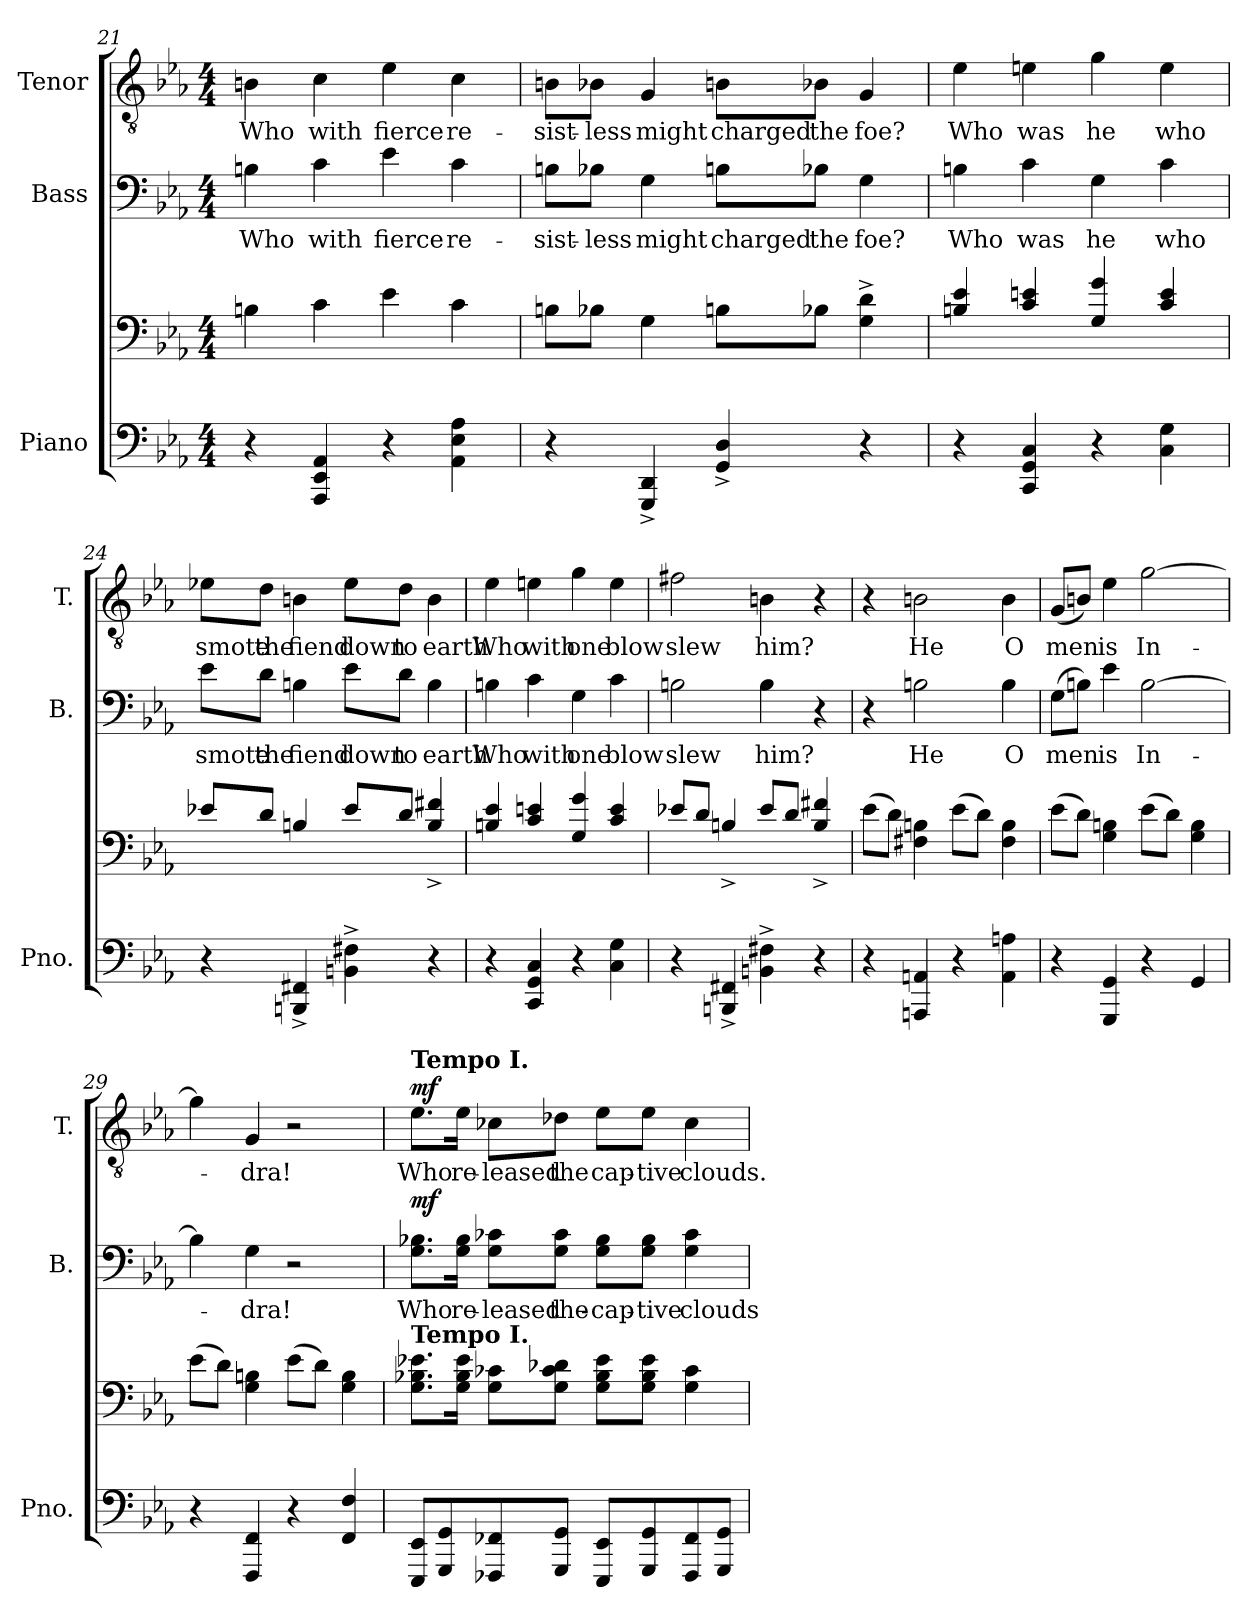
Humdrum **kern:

**kern	**kern	**kern	**text	**dynam	**kern	**text	**dynam
*part3	*part3	*part2	*part2	*part2	*part1	*part1	*part1
*staff4	*staff3	*staff2	*staff2	*staff2	*staff1	*staff1	*staff1
*I"Piano	*	*I"Bass	*	*	*I"Tenor	*	*
*I'Pno.	*	*I'B.	*	*	*I'T.	*	*
*clefF4	*clefF4	*clefF4	*	*	*clefGv2	*	*
*	*	*	*	*	*ITrd7c12	*	*
*k[b-e-a-]	*k[b-e-a-]	*k[b-e-a-]	*	*	*k[b-e-a-]	*	*
*E-:	*E-:	*E-:	*	*	*E-:	*	*
*M4/4	*M4/4	*M4/4	*	*	*M4/4	*	*
=21	=21	=21	=21	=21	=21	=21	=21
!	!	!	!LO:LY:b	!	!	!LO:LY:b	!
4r	4Bn\	4Bn\	Who	.	4BBn\	Who	.
!	!	!	!LO:LY:b	!	!	!LO:LY:b	!
4AAA-/ 4EE-/ 4AA-/	4c\	4c\	with	.	4C\	with	.
!	!	!	!LO:LY:b	!	!	!LO:LY:b	!
4r	4e-\	4e-\	fierce	.	4E-\	fierce	.
!	!	!	!LO:LY:b	!	!	!LO:LY:b	!
4AA-\ 4E-\ 4A-\	4c\	4c\	re-	.	4C\	re-	.
!!LO:LB:g=z
=22	=22	=22	=22	=22	=22	=22	=22
!	!	!	!LO:LY:b	!	!	!LO:LY:b	!
4r	8Bn\L	8Bn\L	-sist-	.	8BBn\L	-sist-	.
!	!	!	!LO:LY:b	!	!	!LO:LY:b	!
.	8B-X\J	8B-X\J	-less	.	8BB-X\J	-less	.
!	!	!	!LO:LY:b	!	!	!LO:LY:b	!
4GGG/^ 4DD/^	4G\	4G\	might	.	4GG/	might	.
!	!	!	!LO:LY:b	!	!	!LO:LY:b	!
4GG/^ 4D/^	8Bn\L	8Bn\L	charged	.	8BBn\L	charged	.
!	!	!	!LO:LY:b	!	!	!LO:LY:b	!
.	8B-X\J	8B-X\J	the	.	8BB-X\J	the	.
!	!	!	!LO:LY:b	!	!	!LO:LY:b	!
4r	4G\^ 4d\^	4G\	foe?	.	4GG/	foe?	.
=23	=23	=23	=23	=23	=23	=23	=23
!	!	!	!LO:LY:b	!	!	!LO:LY:b	!
4r	4Bn/ 4e-/	4Bn\	Who	.	4E-\	Who	.
!	!	!	!LO:LY:b	!	!	!LO:LY:b	!
4CC/ 4GG/ 4C/	4c/ 4en/	4c\	was	.	4En\	was	.
!	!	!	!LO:LY:b	!	!	!LO:LY:b	!
4r	4G/ 4g/	4G\	he	.	4G\	he	.
!	!	!	!LO:LY:b	!	!	!LO:LY:b	!
4C\ 4G\	4c/ 4e/	4c\	who	.	4E\	who	.
=24	=24	=24	=24	=24	=24	=24	=24
!	!	!	!LO:LY:b	!	!	!LO:LY:b	!
4r	8e-X/L	8e-\L	smote	.	8E-X\L	smote	.
!	!	!	!LO:LY:b	!	!	!LO:LY:b	!
.	8d/J	8d\J	the	.	8D\J	the	.
!	!	!	!LO:LY:b	!	!	!LO:LY:b	!
4BBBn/^ 4FF#X/^	4Bn/	4Bn\	fiend	.	4BBn\	fiend	.
!	!	!	!LO:LY:b	!	!	!LO:LY:b	!
4BBn\^ 4F#X\^	8e-/L	8e-\L	down	.	8E-\L	down	.
!	!	!	!LO:LY:b	!	!	!LO:LY:b	!
.	8d/J	8d\J	to	.	8D\J	to	.
!	!	!	!LO:LY:b	!	!	!LO:LY:b	!
4r	4B/^ 4f#X/^	4B\	earth	.	4BB\	earth	.
!!LO:LB:g=z
=25	=25	=25	=25	=25	=25	=25	=25
!	!	!	!LO:LY:b	!	!	!LO:LY:b	!
4r	4Bn/ 4e-/	4Bn\	Who	.	4E-\	Who	.
!	!	!	!LO:LY:b	!	!	!LO:LY:b	!
4CC/ 4GG/ 4C/	4c/ 4en/	4c\	with	.	4En\	with	.
!	!	!	!LO:LY:b	!	!	!LO:LY:b	!
4r	4G/ 4g/	4G\	one	.	4G\	one	.
!	!	!	!LO:LY:b	!	!	!LO:LY:b	!
4C\ 4G\	4c/ 4e/	4c\	blow	.	4E\	blow	.
=26	=26	=26	=26	=26	=26	=26	=26
!	!	!	!LO:LY:b	!	!	!LO:LY:b	!
4r	8e-X/L	2Bn\	slew	.	2F#X\	slew	.
.	8d/J	.	.	.	.	.	.
4BBBn/^ 4FF#X/^	4Bn^/	.	.	.	.	.	.
!	!	!	!LO:LY:b	!	!	!LO:LY:b	!
4BBn\^ 4F#X\^	8e-/L	4B\	him?	.	4BBn\	him?	.
.	8d/J	.	.	.	.	.	.
4r	4B/^ 4f#X/^	4r	.	.	4r	.	.
=27	=27	=27	=27	=27	=27	=27	=27
4r	(>8e-\L	4r	.	.	4r	.	.
.	8d\J)	.	.	.	.	.	.
!	!	!	!LO:LY:b	!	!	!LO:LY:b	!
4AAAn/ 4AAn/	4F#X\ 4Bn\	2Bn\	He	.	2BBn\	He	.
4r	(>8e-\L	.	.	.	.	.	.
.	8d\J)	.	.	.	.	.	.
!	!	!	!LO:LY:b	!	!	!LO:LY:b	!
4AA\ 4An\	4F#\ 4B\	4B\	O	.	4BB\	O	.
=28	=28	=28	=28	=28	=28	=28	=28
!	!	!	!LO:LY:b	!	!	!LO:LY:b	!
4r	(>8e-\L	(>8G\L	men	.	(<8GG/L	men	.
.	8d\J)	8Bn\J)	.	.	8BBn/J)	.	.
!	!	!	!LO:LY:b	!	!	!LO:LY:b	!
4GGG/ 4GG/	4G\ 4Bn\	4e-\	is	.	4E-\	is	.
!	!	!	!LO:LY:b	!	!	!LO:LY:b	!
4r	(>8e-\L	[2B\	In-	.	[2G\	In-	.
.	8d\J)	.	.	.	.	.	.
4GG/	4G\ 4B\	.	.	.	.	.	.
=29	=29	=29	=29	=29	=29	=29	=29
4r	(>8e-\L	4B\]	.	.	4G\]	.	.
.	8d\J)	.	.	.	.	.	.
!	!	!	!LO:LY:b	!	!	!LO:LY:b	!
4FFF/ 4FF/	4G\ 4Bn\	4G\	-dra!	.	4GG/	-dra!	.
4r	(>8e-\L	2r	.	.	2r	.	.
.	8d\J)	.	.	.	.	.	.
4FF/ 4F/	4G\ 4B\	.	.	.	.	.	.
!!LO:PB:g=z
=30	=30	=30	=30	=30	=30	=30	=30
!	!	!	!	!	!LO:TX:a:B:t=Tempo I.	!	!
!	!LO:TX:a:B:t=Tempo I.	!	!	!	!	!	!
!	!	!	!LO:LY:b	!LO:DY:b	!	!LO:LY:b	!LO:DY:b
8EEE-/ 8EE-/L	8.G\ 8.B-X\ 8.e-X\L	8.G\ 8.B-X\L	Who	mf	8.E-\L	Who	mf
8GGG/ 8GG/	.	.	.	.	.	.	.
!	!	!	!LO:LY:b	!	!	!LO:LY:b	!
.	16G\ 16B-\ 16e-\Jk	16G\ 16B-\Jk	re-	.	16E-\Jk	re-	.
!	!	!	!LO:LY:b	!	!	!LO:LY:b	!
8FFF-X/ 8FF-X/	8G\ 8c-X\L	8G\ 8c-X\L	-leased	.	8C-X\L	-leased	.
!	!	!	!LO:LY:b	!	!	!LO:LY:b	!
8GGG/ 8GG/J	8G\ 8c-\ 8d-X\J	8G\ 8c-\J	the-	.	8D-X\J	the	.
!	!	!	!LO:LY:b	!	!	!LO:LY:b	!
8EEE-/ 8EE-/L	8G\ 8B-\ 8e-\L	8G\ 8B-\L	-cap-	.	8E-\L	cap-	.
!	!	!	!LO:LY:b	!	!	!LO:LY:b	!
8GGG/ 8GG/	8G\ 8B-\ 8e-\J	8G\ 8B-\J	-tive	.	8E-\J	-tive	.
!	!	!	!LO:LY:b	!	!	!LO:LY:b	!
8FFF-/ 8FF-/	4G\ 4c-\	4G\ 4c-\	clouds	.	4C-\	clouds.	.
8GGG/ 8GG/J	.	.	.	.	.	.	.
=	=	=	=	=	=	=	=
*-	*-	*-	*-	*-	*-	*-	*-
